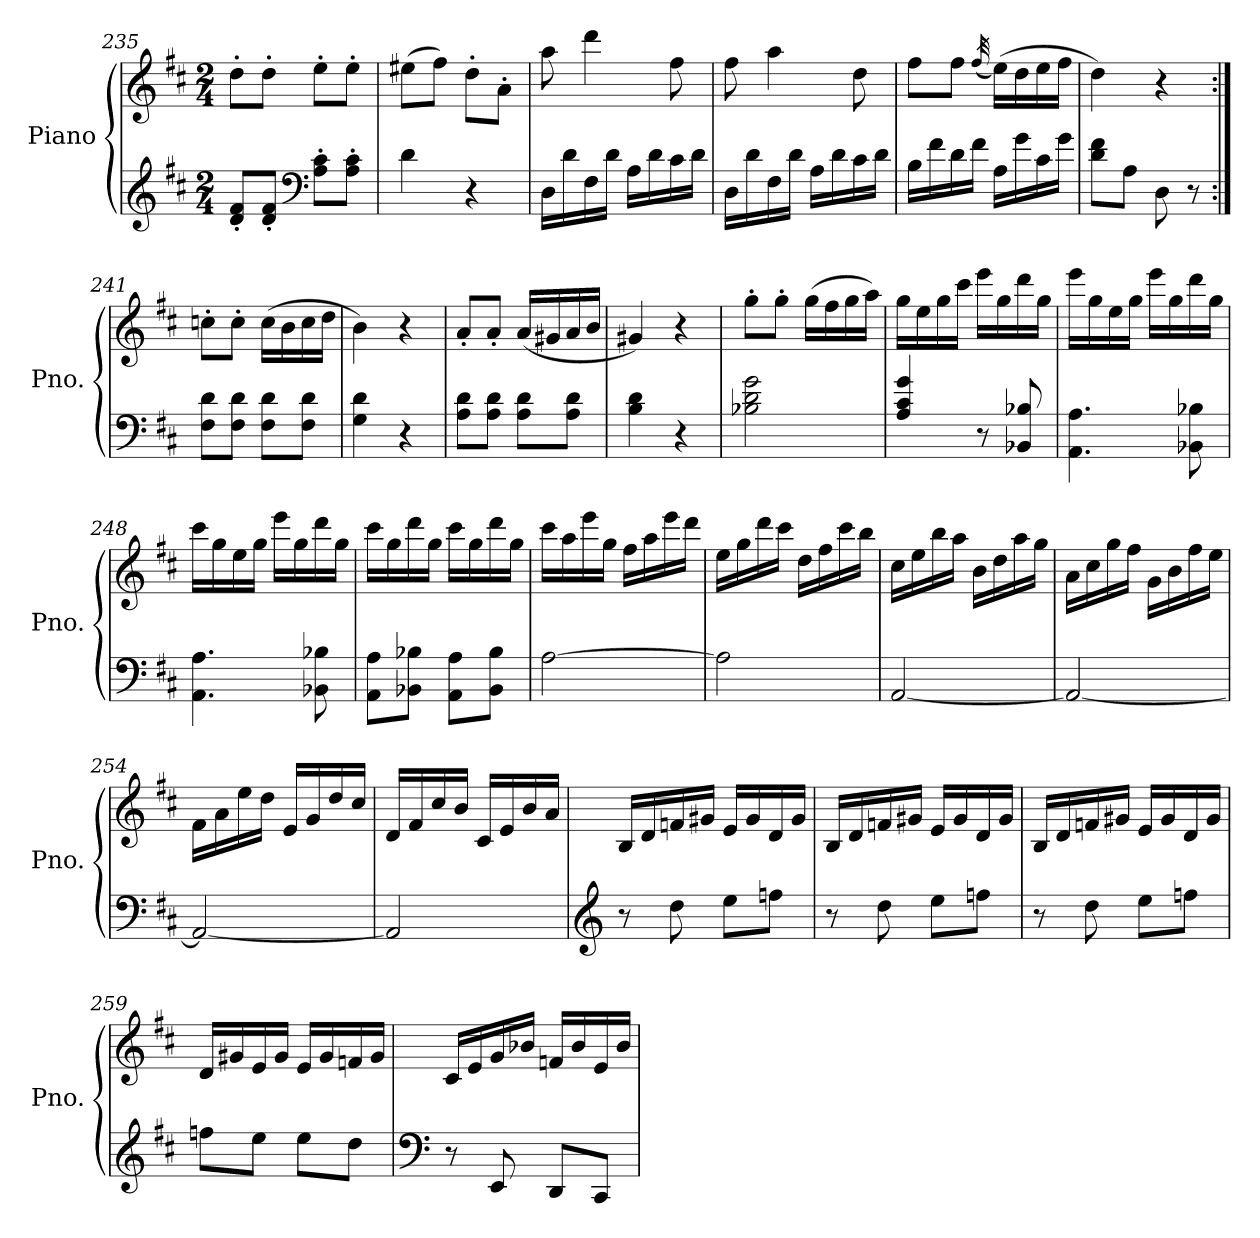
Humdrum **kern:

**kern	**kern
*part1	*part1
*staff2	*staff1
*I"Piano	*
*I'Pno.	*
*clefG2	*clefG2
*k[f#c#]	*k[f#c#]
*D:	*D:
*M2/4	*M2/4
=235	=235
8d/' 8f#/'L	8dd'\L
8d/' 8f#/'J	8dd'\J
*clefF4	*
8A\' 8c#\'L	8ee'\L
8A\' 8c#\'J	8ee'\J
=236	=236
4d\	(>8ee#X\L
.	8ff#\J)
4r	8dd'\L
.	8a'\J
!!LO:LB:g=z
=237	=237
16D\LL	8aa\
16d\	.
16F#\	4ddd\
16d\JJ	.
16A\LL	.
16d\	.
16c#\	8ff#\
16d\JJ	.
=238	=238
16D\LL	8ff#\
16d\	.
16F#\	4aa\
16d\JJ	.
16A\LL	.
16d\	.
16c#\	8dd\
16d\JJ	.
=239	=239
16B\LL	8ff#\L
16f#\	.
16d\	8ff#\J
16f#\JJ	.
.	(<32qff#/
16A\LL	(>16ee\LL)
16g\	16dd\
16c#\	16ee\
16g\JJ	16ff#\JJ
=240	=240
8d\ 8f#\L	4dd\)
8A\J	.
8D\	4r
8r	.
=241:|!	=241:|!
8F#\ 8d\L	8ccn'\L
8F#\ 8d\J	8cc'\J
8F#\ 8d\L	(>16cc\LL
.	16b\
8F#\ 8d\J	16cc\
.	16dd\JJ
=242	=242
4G\ 4d\	4b\)
4r	4r
!!LO:LB:g=z
=243	=243
8A\ 8d\L	8a'/L
8A\ 8d\J	8a'/J
8A\ 8d\L	(<16a/LL
.	16g#X/
8A\ 8d\J	16a/
.	16b/JJ
=244	=244
4B\ 4d\	4g#X/)
4r	4r
=245	=245
2B-X\ 2d\ 2g\	8gg'\L
.	8gg'\J
.	(>16gg\LL
.	16ff#\
.	16gg\
.	16aa\JJ)
=246	=246
*^	*
4A/ 4c#/ 4g/	4ryy	16gg\LL
.	.	16ee\
.	.	16gg\
.	.	16ccc#\JJ
8r	4ryy	16eee\LL
.	.	16gg\
8BB-X/ 8B-X/	.	16ddd\
.	.	16gg\JJ
*v	*v	*
=247	=247
4.AA\ 4.A\	16eee\LL
.	16gg\
.	16ee\
.	16gg\JJ
.	16eee\LL
.	16gg\
8BB-X\ 8B-X\	16ddd\
.	16gg\JJ
=248	=248
4.AA\ 4.A\	16ccc#\LL
.	16gg\
.	16ee\
.	16gg\JJ
.	16eee\LL
.	16gg\
8BB-X\ 8B-X\	16ddd\
.	16gg\JJ
!!LO:LB:g=z
=249	=249
8AA\ 8A\L	16ccc#\LL
.	16gg\
8BB-X\ 8B-X\J	16ddd\
.	16gg\JJ
8AA\ 8A\L	16ccc#\LL
.	16gg\
8BB-\ 8B-\J	16ddd\
.	16gg\JJ
=250	=250
[2A\	16ccc#\LL
.	16aa\
.	16eee\
.	16gg\JJ
.	16ff#\LL
.	16aa\
.	16eee\
.	16ddd\JJ
=251	=251
2A\]	16ee\LL
.	16gg\
.	16ddd\
.	16ccc#\JJ
.	16dd\LL
.	16ff#\
.	16ccc#\
.	16bb\JJ
=252	=252
[2AA/	16cc#\LL
.	16ee\
.	16bb\
.	16aa\JJ
.	16b\LL
.	16dd\
.	16aa\
.	16gg\JJ
=253	=253
2AA/_	16a\LL
.	16cc#\
.	16gg\
.	16ff#\JJ
.	16g\LL
.	16b\
.	16ff#\
.	16ee\JJ
!!LO:LB:g=z
=254	=254
2AA/_	16f#\LL
.	16a\
.	16ee\
.	16dd\JJ
.	16e/LL
.	16g/
.	16dd/
.	16cc#/JJ
=255	=255
2AA/]	16d/LL
.	16f#/
.	16cc#/
.	16b/JJ
.	16c#/LL
.	16e/
.	16b/
.	16a/JJ
=256	=256
*clefG2	*
8r	16B/LL
.	16d/
8dd\	16fn/
.	16g#X/JJ
8ee\L	16e/LL
.	16g#/
8ffn\J	16d/
.	16g#/JJ
=257	=257
8r	16B/LL
.	16d/
8dd\	16fn/
.	16g#X/JJ
8ee\L	16e/LL
.	16g#/
8ffn\J	16d/
.	16g#/JJ
=258	=258
8r	16B/LL
.	16d/
8dd\	16fn/
.	16g#X/JJ
8ee\L	16e/LL
.	16g#/
8ffn\J	16d/
.	16g#/JJ
!!LO:PB:g=z
=259	=259
8ffn\L	16d/LL
.	16g#X/
8ee\J	16e/
.	16g#/JJ
8ee\L	16e/LL
.	16g#/
8dd\J	16fn/
.	16g#/JJ
=260	=260
*clefF4	*
8r	16c#/LL
.	16e/
8EE/	16g/
.	16b-X/JJ
8DD/L	16fn/LL
.	16b-/
8CC#/J	16e/
.	16b-/JJ
=	=
*-	*-
